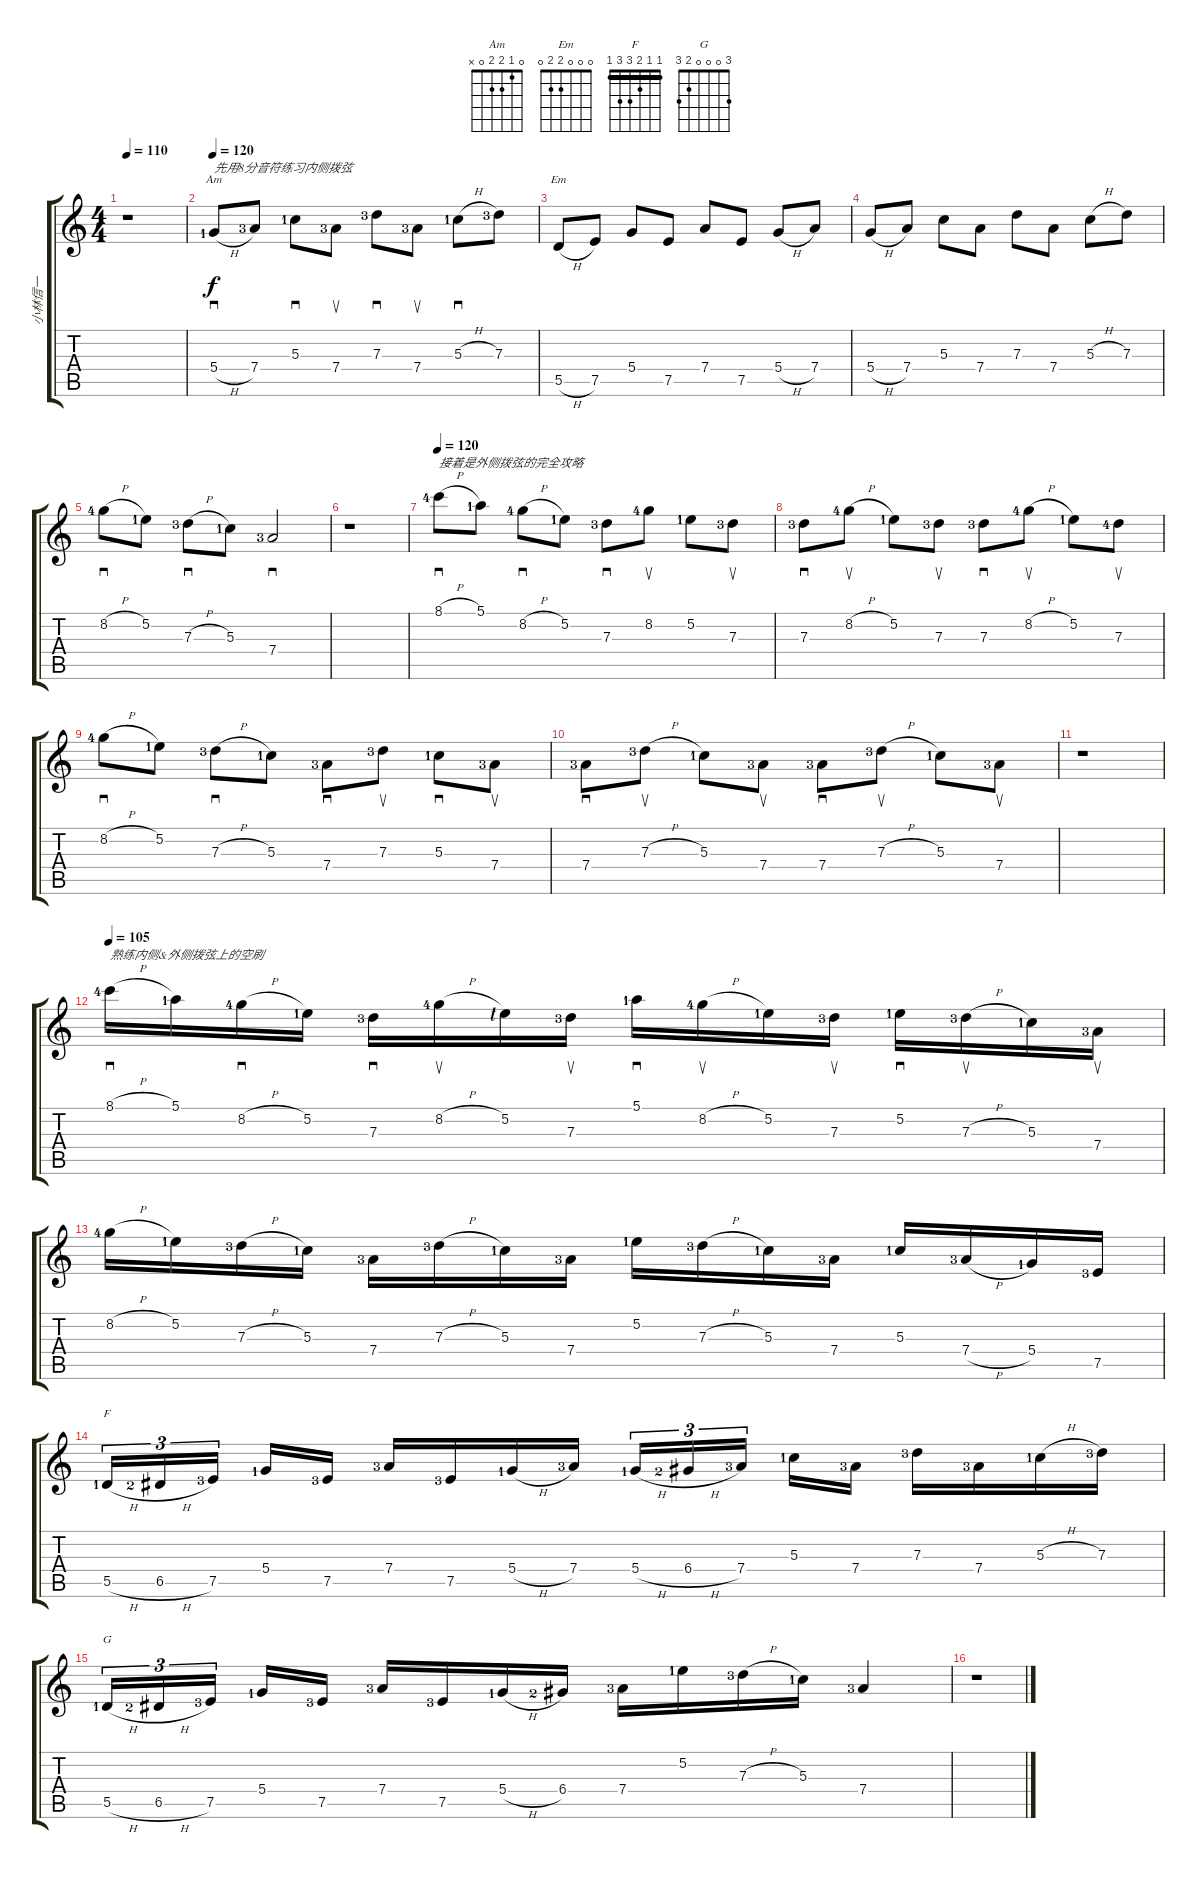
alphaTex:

\track ("小林信一" "小林信一") {instrument overdrivenguitar}
\staff {score tabs}
\tuning (E4 B3 G3 D3 A2 E2) {hide}
\chord ("Am" 0 1 2 2 0 x)
\chord ("Em" 0 0 0 2 2 0)
\chord ("F" 1 1 2 3 3 1) {barre 1}
\chord ("G" 3 0 0 0 2 3)
\ts (4 4)
\tempo 110
\clef g2
\ks c
r.1{dy f} |
\tempo 120
5.4{h lf 2}.8{sd ch "Am" txt "先用8分音符练习内侧拨弦"} 7.4{lf 4}.8 5.3{lf 2}.8{sd} 7.4{lf 4}.8{su} 7.3{lf 4}.8{sd} 7.4{lf 4}.8{su} 5.3{h lf 2}.8{sd} 7.3{lf 4}.8 |
5.5{h}.8{ch "Em"} 7.5.8 5.4.8 7.5.8 7.4.8 7.5.8 5.4{h}.8 7.4.8 |
5.4{h}.8 7.4.8 5.3.8 7.4.8 7.3.8 7.4.8 5.3{h}.8 7.3.8 |
8.2{h lf 5}.8{sd} 5.2{lf 2}.8 7.3{h lf 4}.8{sd} 5.3{lf 2}.8 7.4{lf 4}.2{sd} |
r.1 |
\tempo 120
8.1{h lf 5}.8{sd txt "接着是外侧拨弦的完全攻略"} 5.1{lf 2}.8 8.2{h lf 5}.8{sd} 5.2{lf 2}.8 7.3{lf 4}.8{sd} 8.2{lf 5}.8{su} 5.2{lf 2}.8 7.3{lf 4}.8{su} |
7.3{lf 4}.8{sd} 8.2{h lf 5}.8{su} 5.2{lf 2}.8 7.3{lf 4}.8{su} 7.3{lf 4}.8{sd} 8.2{h lf 5}.8{su} 5.2{lf 2}.8 7.3{lf 5}.8{su} |
8.2{h lf 5}.8{sd} 5.2{lf 2}.8 7.3{h lf 4}.8{sd} 5.3{lf 2}.8 7.4{lf 4}.8{sd} 7.3{lf 4}.8{su} 5.3{lf 2}.8{sd} 7.4{lf 4}.8{su} |
7.4{lf 4}.8{sd} 7.3{h lf 4}.8{su} 5.3{lf 2}.8 7.4{lf 4}.8{su} 7.4{lf 4}.8{sd} 7.3{h lf 4}.8{su} 5.3{lf 2}.8 7.4{lf 4}.8{su} |
r.1 |
\tempo 105
8.1{h lf 5}.16{sd txt "熟练内侧&外侧拨弦上的空刷"} 5.1{lf 2}.16 8.2{h lf 5}.16{sd} 5.2{lf 2}.16 7.3{lf 4}.16{sd} 8.2{h lf 5}.16{su} 5.2{lf 1}.16 7.3{lf 4}.16{su} 5.1{lf 2}.16{sd} 8.2{h lf 5}.16{su} 5.2{lf 2}.16 7.3{lf 4}.16{su} 5.2{lf 2}.16{sd} 7.3{h lf 4}.16{su} 5.3{lf 2}.16 7.4{lf 4}.16{su} |
8.2{h lf 5}.16 5.2{lf 2}.16 7.3{h lf 4}.16 5.3{lf 2}.16 7.4{lf 4}.16 7.3{h lf 4}.16 5.3{lf 2}.16 7.4{lf 4}.16 5.2{lf 2}.16 7.3{h lf 4}.16 5.3{lf 2}.16 7.4{lf 4}.16 5.3{lf 2}.16 7.4{h lf 4}.16 5.4{lf 2}.16 7.5{lf 4}.16 |
5.5{h lf 2}.16{tu (3 2) ch "F"} 6.5{h lf 3}.16{tu (3 2)} 7.5{lf 4}.16{tu (3 2) beam splitsecondary} 5.4{lf 2}.16 7.5{lf 4}.16 7.4{lf 4}.16 7.5{lf 4}.16 5.4{h lf 2}.16 7.4{lf 4}.16 5.4{h lf 2}.16{tu (3 2)} 6.4{h lf 3}.16{tu (3 2)} 7.4{lf 4}.16{tu (3 2) beam splitsecondary} 5.3{lf 2}.16 7.4{lf 4}.16 7.3{lf 4}.16 7.4{lf 4}.16 5.3{h lf 2}.16 7.3{lf 4}.16 |
5.5{h lf 2}.16{tu (3 2) ch "G"} 6.5{h lf 3}.16{tu (3 2)} 7.5{lf 4}.16{tu (3 2) beam splitsecondary} 5.4{lf 2}.16 7.5{lf 4}.16 7.4{lf 4}.16 7.5{lf 4}.16 5.4{h lf 2}.16 6.4{lf 3}.16 7.4{lf 4}.16 5.2{lf 2}.16 7.3{h lf 4}.16 5.3{lf 2}.16 7.4{lf 4}.4 |
r.1
